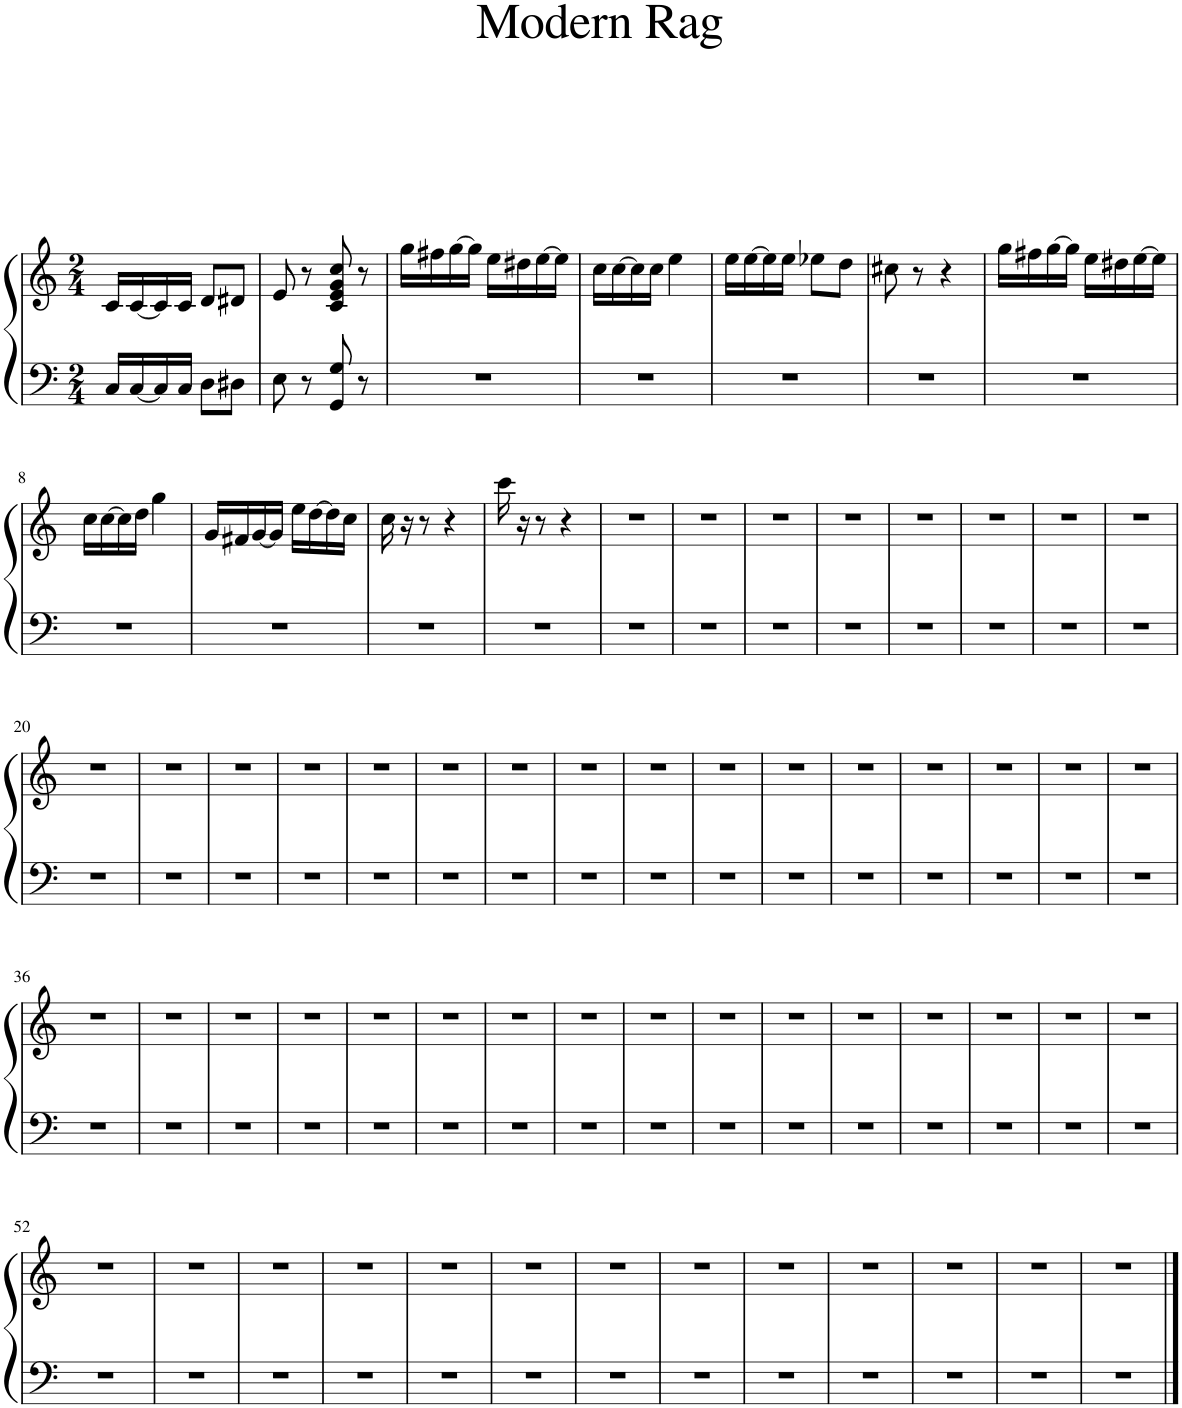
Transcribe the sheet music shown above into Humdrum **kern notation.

**kern	**kern
*part1	*part1
*staff2	*staff1
*I"Piano	*
*I'Pno.	*
*clefF4	*clefG2
*k[]	*k[]
*M2/4	*M2/4
=1	=1
16C/LL	16c/LL
[16C/	[16c/
16C/]	16c/]
16C/JJ	16c/JJ
8D\L	8d/L
8D#X\J	8d#X/J
=2	=2
8E\	8e/
8r	8r
8GG/ 8G/	8c/ 8e/ 8g/ 8cc/
8r	8r
=3	=3
2r	16gg\LL
.	16ff#X\
.	[16gg\
.	16gg\JJ]
.	16ee\LL
.	16dd#X\
.	[16ee\
.	16ee\JJ]
=4	=4
2r	16cc\LL
.	[16cc\
.	16cc\]
.	16cc\JJ
.	4ee\
=5	=5
2r	16ee\LL
.	[16ee\
.	16ee\]
.	16ee\JJ
.	8ee-X\L
.	8dd\J
=6	=6
2r	8cc#X\
.	8r
.	4r
=7	=7
2r	16gg\LL
.	16ff#X\
.	[16gg\
.	16gg\JJ]
.	16ee\LL
.	16dd#X\
.	[16ee\
.	16ee\JJ]
!!LO:LB:g=z
=8	=8
2r	16cc\LL
.	[16cc\
.	16cc\]
.	16dd\JJ
.	4gg\
=9	=9
2r	16g/LL
.	16f#X/
.	[16g/
.	16g/JJ]
.	16ee\LL
.	[16dd\
.	16dd\]
.	16cc\JJ
=10	=10
2r	16cc\
.	16r
.	8r
.	4r
=11	=11
2r	16ccc\
.	16r
.	8r
.	4r
=12	=12
2r	2r
=13	=13
2r	2r
=14	=14
2r	2r
=15	=15
2r	2r
=16	=16
2r	2r
=17	=17
2r	2r
=18	=18
2r	2r
=19	=19
2r	2r
!!LO:LB:g=z
=20	=20
2r	2r
=21	=21
2r	2r
=22	=22
2r	2r
=23	=23
2r	2r
=24	=24
2r	2r
=25	=25
2r	2r
=26	=26
2r	2r
=27	=27
2r	2r
=28	=28
2r	2r
=29	=29
2r	2r
=30	=30
2r	2r
=31	=31
2r	2r
=32	=32
2r	2r
=33	=33
2r	2r
=34	=34
2r	2r
=35	=35
2r	2r
!!LO:LB:g=z
=36	=36
2r	2r
=37	=37
2r	2r
=38	=38
2r	2r
=39	=39
2r	2r
=40	=40
2r	2r
=41	=41
2r	2r
=42	=42
2r	2r
=43	=43
2r	2r
=44	=44
2r	2r
=45	=45
2r	2r
=46	=46
2r	2r
=47	=47
2r	2r
=48	=48
2r	2r
=49	=49
2r	2r
=50	=50
2r	2r
=51	=51
2r	2r
!!LO:LB:g=z
=52	=52
2r	2r
=53	=53
2r	2r
=54	=54
2r	2r
=55	=55
2r	2r
=56	=56
2r	2r
=57	=57
2r	2r
=58	=58
2r	2r
=59	=59
2r	2r
=60	=60
2r	2r
=61	=61
2r	2r
=62	=62
2r	2r
=63	=63
2r	2r
=64	=64
2r	2r
==	==
*-	*-
